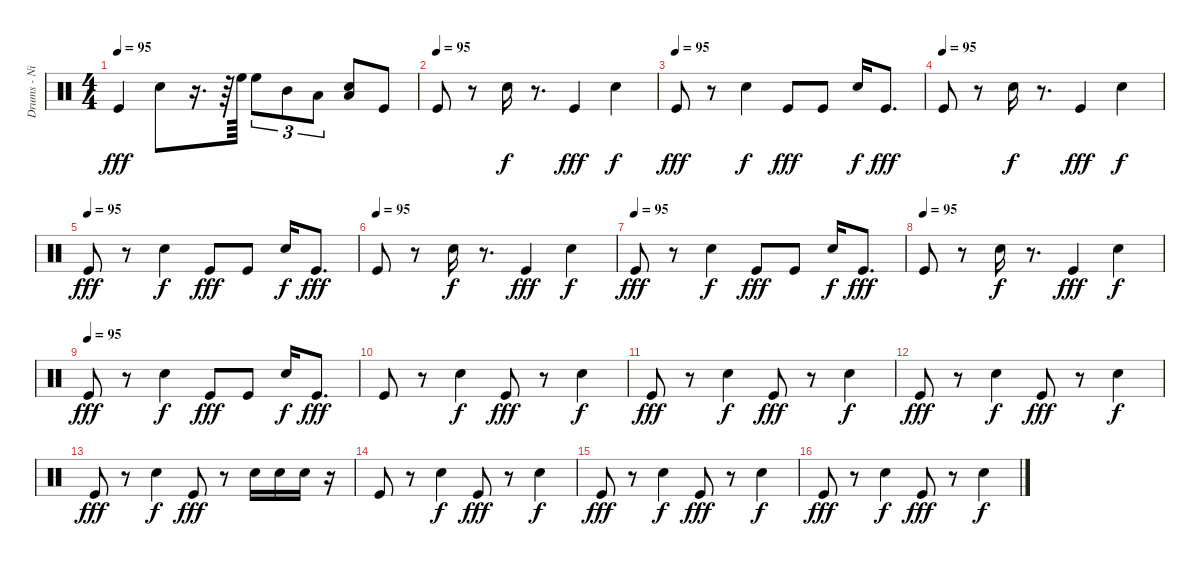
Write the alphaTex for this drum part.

\track ("Drums - Nick Manson" "Drums - Ni") {instrument percussion}
\staff {score}
\articulation defaults
\ts (4 4)
\tempo 95
\clef neutral
\ks c "Kick (hit)".4{dy fff} "Snare (hit) 2".8
r.16{d} r.64 "High Floor Tom (hit)".64 "High Floor Tom (hit)".8{tu (3 2)} "Mid Tom (hit)".8{tu (3 2)} "Low Tom (hit)".8{tu (3 2)} ("Low Floor Tom (hit)" "Snare (hit) 2").8 "Kick (hit)".8 |
\tempo (95)
"Kick (hit)".8 r.8 "Snare (hit) 2".16{dy f} r.8{d} "Kick (hit)".4{dy fff} "Snare (hit) 2".4{dy f} |
\tempo (95)
"Kick (hit)".8{dy fff} r.8 "Snare (hit) 2".4{dy f} "Kick (hit)".8{dy fff} "Kick (hit)".8 "Snare (hit) 2".16{dy f} "Kick (hit)".8{d dy fff} |
\tempo (95)
"Kick (hit)".8 r.8 "Snare (hit) 2".16{dy f} r.8{d} "Kick (hit)".4{dy fff} "Snare (hit) 2".4{dy f} |
\tempo (95)
"Kick (hit)".8{dy fff} r.8 "Snare (hit) 2".4{dy f} "Kick (hit)".8{dy fff} "Kick (hit)".8 "Snare (hit) 2".16{dy f} "Kick (hit)".8{d dy fff} |
\tempo (95)
"Kick (hit)".8 r.8 "Snare (hit) 2".16{dy f} r.8{d} "Kick (hit)".4{dy fff} "Snare (hit) 2".4{dy f} |
\tempo (95)
"Kick (hit)".8{dy fff} r.8 "Snare (hit) 2".4{dy f} "Kick (hit)".8{dy fff} "Kick (hit)".8 "Snare (hit) 2".16{dy f} "Kick (hit)".8{d dy fff} |
\tempo (95)
"Kick (hit)".8 r.8 "Snare (hit) 2".16{dy f} r.8{d} "Kick (hit)".4{dy fff} "Snare (hit) 2".4{dy f} |
\tempo (95)
"Kick (hit)".8{dy fff} r.8 "Snare (hit) 2".4{dy f} "Kick (hit)".8{dy fff} "Kick (hit)".8 "Snare (hit) 2".16{dy f} "Kick (hit)".8{d dy fff} |
"Kick (hit)".8 r.8 "Snare (hit) 2".4{dy f} "Kick (hit)".8{dy fff} r.8 "Snare (hit) 2".4{dy f} |
"Kick (hit)".8{dy fff} r.8 "Snare (hit) 2".4{dy f} "Kick (hit)".8{dy fff} r.8 "Snare (hit) 2".4{dy f} |
"Kick (hit)".8{dy fff} r.8 "Snare (hit) 2".4{dy f} "Kick (hit)".8{dy fff} r.8 "Snare (hit) 2".4{dy f} |
"Kick (hit)".8{dy fff} r.8 "Snare (hit) 2".4{dy f} "Kick (hit)".8{dy fff} r.8 "Snare (hit) 2".16 "Snare (hit) 2".16 "Snare (hit) 2".16 r.16 |
"Kick (hit)".8 r.8 "Snare (hit) 2".4{dy f} "Kick (hit)".8{dy fff} r.8 "Snare (hit) 2".4{dy f} |
"Kick (hit)".8{dy fff} r.8 "Snare (hit) 2".4{dy f} "Kick (hit)".8{dy fff} r.8 "Snare (hit) 2".4{dy f} |
"Kick (hit)".8{dy fff} r.8 "Snare (hit) 2".4{dy f} "Kick (hit)".8{dy fff} r.8 "Snare (hit) 2".4{dy f}
